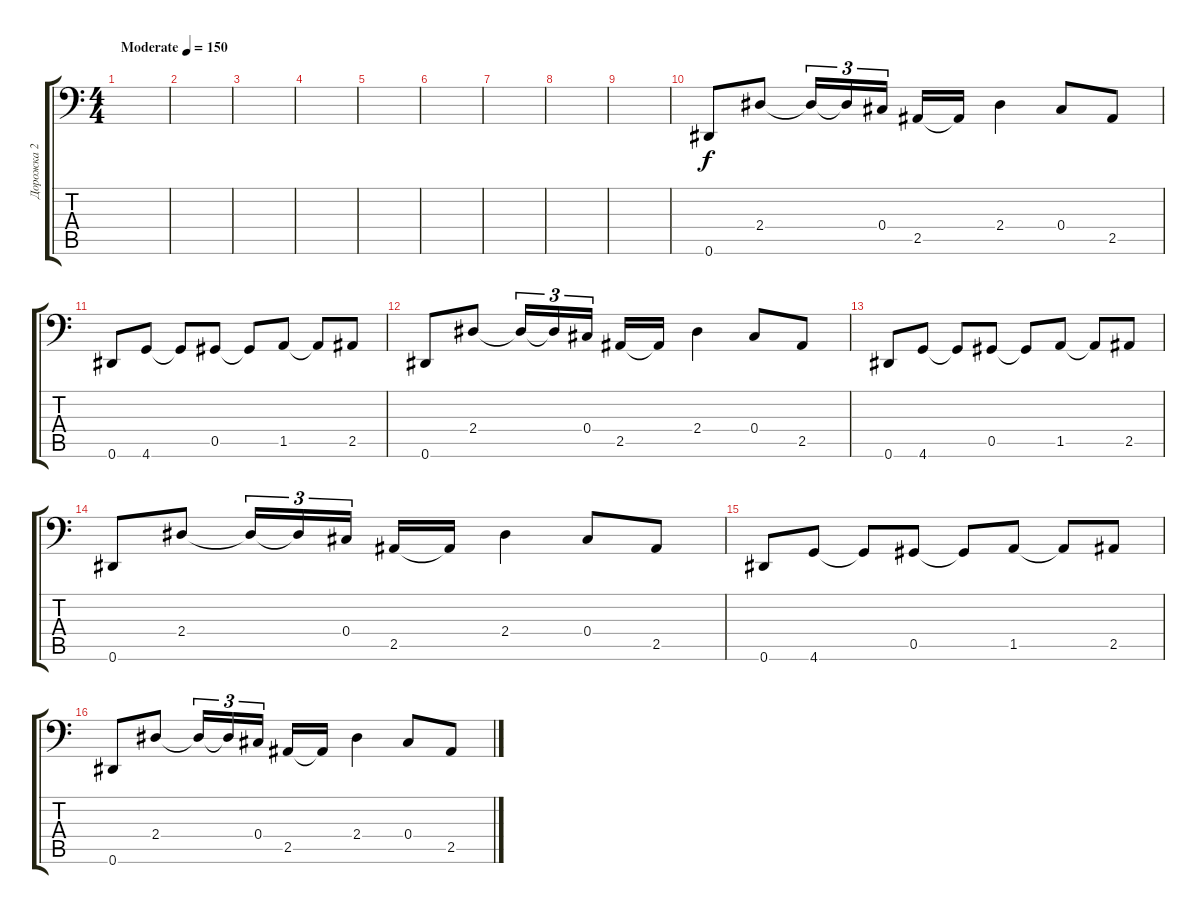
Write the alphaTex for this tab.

\track ("Дорожка 2" "Дорожка 2") {instrument electricbassfinger}
\staff {score tabs}
\tuning (Eb3 Bb2 Gb2 Db2 Ab1 Eb1) {hide}
\ts (4 4)
\tempo (150 "Moderate")
\clef f4
\ks c
|
|
|
|
|
|
|
|
|
0.6.8 2.4.8 2.4{t}.16{tu (3 2)} 2.4{t}.16{tu (3 2)} 0.4.16{tu (3 2) beam splitsecondary} 2.5.16 2.5{t}.16 2.4.4 0.4.8 2.5.8 |
0.6.8 4.6.8 4.6{t}.8 0.5.8 0.5{t}.8 1.5.8 1.5{t}.8 2.5.8 |
0.6.8 2.4.8 2.4{t}.16{tu (3 2)} 2.4{t}.16{tu (3 2)} 0.4.16{tu (3 2) beam splitsecondary} 2.5.16 2.5{t}.16 2.4.4 0.4.8 2.5.8 |
0.6.8 4.6.8 4.6{t}.8 0.5.8 0.5{t}.8 1.5.8 1.5{t}.8 2.5.8 |
0.6.8 2.4.8 2.4{t}.16{tu (3 2)} 2.4{t}.16{tu (3 2)} 0.4.16{tu (3 2) beam splitsecondary} 2.5.16 2.5{t}.16 2.4.4 0.4.8 2.5.8 |
0.6.8 4.6.8 4.6{t}.8 0.5.8 0.5{t}.8 1.5.8 1.5{t}.8 2.5.8 |
0.6.8 2.4.8 2.4{t}.16{tu (3 2)} 2.4{t}.16{tu (3 2)} 0.4.16{tu (3 2) beam splitsecondary} 2.5.16 2.5{t}.16 2.4.4 0.4.8 2.5.8
